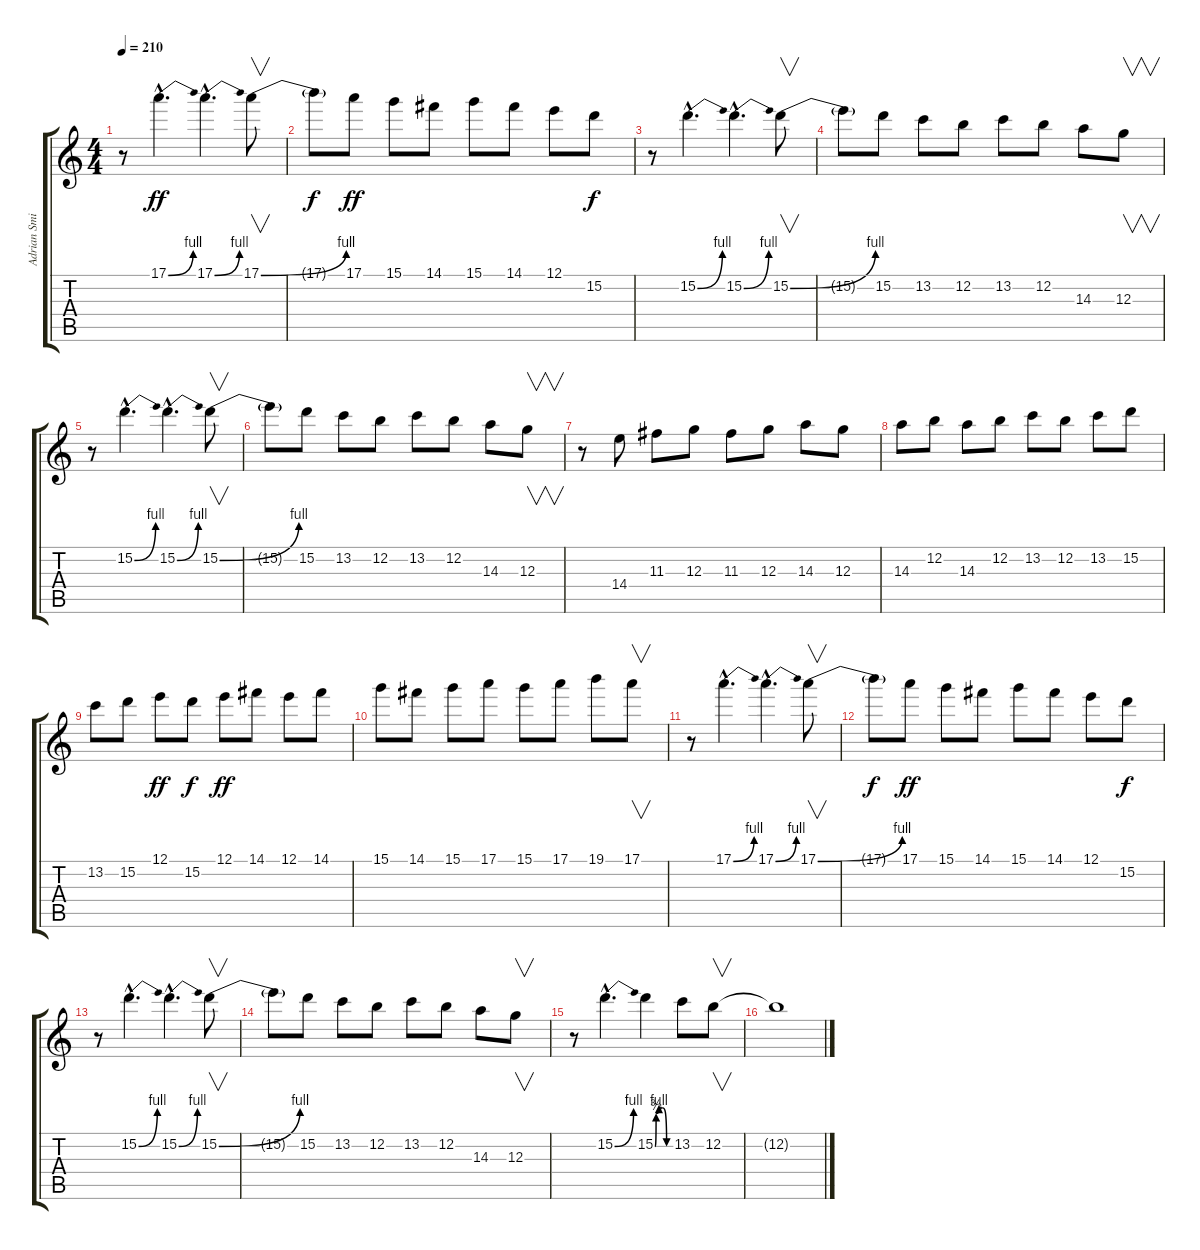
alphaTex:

\track ("Adrian Smith" "Adrian Smi") {instrument distortionguitar}
\staff {score tabs}
\tuning (E4 B3 G3 D3 A2 E2) {hide}
\ts (4 4)
\tempo 210
\clef g2
\ks c
r.8{dy f} 17.1{be (bend 0 0 60 4) hac}.4{d dy ff} 17.1{be (bend 0 0 60 4) hac}.4{d} 17.1{be (bend 0 0 60 4)}.8{v} |
17.1{t}.8{dy f} 17.1.8{dy ff} 15.1.8 14.1.8 15.1.8 14.1.8 12.1.8 15.2.8{dy f} |
r.8 15.2{be (bend 0 0 60 4) hac}.4{d} 15.2{be (bend 0 0 60 4) hac}.4{d} 15.2{be (bend 0 0 60 4)}.8{v} |
15.2{t}.8 15.2.8 13.2.8 12.2.8 13.2.8 12.2.8 14.3.8 12.3.8{v} |
r.8 15.2{be (bend 0 0 60 4) hac}.4{d} 15.2{be (bend 0 0 60 4) hac}.4{d} 15.2{be (bend 0 0 60 4)}.8{v} |
15.2{t}.8 15.2.8 13.2.8 12.2.8 13.2.8 12.2.8 14.3.8 12.3.8{v} |
r.8 14.4.8 11.3.8 12.3.8 11.3.8 12.3.8 14.3.8 12.3.8 |
14.3.8 12.2.8 14.3.8 12.2.8 13.2.8 12.2.8 13.2.8 15.2.8 |
13.2.8 15.2.8 12.1.8{dy ff} 15.2.8{dy f} 12.1.8{dy ff} 14.1.8 12.1.8 14.1.8 |
15.1.8 14.1.8 15.1.8 17.1.8 15.1.8 17.1.8 19.1.8 17.1.8{v} |
r.8 17.1{be (bend 0 0 60 4) hac}.4{d} 17.1{be (bend 0 0 60 4) hac}.4{d} 17.1{be (bend 0 0 60 4)}.8{v} |
17.1{t}.8{dy f} 17.1.8{dy ff} 15.1.8 14.1.8 15.1.8 14.1.8 12.1.8 15.2.8{dy f} |
r.8 15.2{be (bend 0 0 60 4) hac}.4{d} 15.2{be (bend 0 0 60 4) hac}.4{d} 15.2{be (bend 0 0 60 4)}.8{v} |
15.2{t}.8 15.2.8 13.2.8 12.2.8 13.2.8 12.2.8 14.3.8 12.3.8{v} |
r.8 15.2{be (bend 0 0 60 4) hac}.4{d} 15.2{be (custom 0 0 4 3 15 4 30 4 45 0 60 0)}.4 13.2.8 12.2.8{v} |
12.2{t}.1
